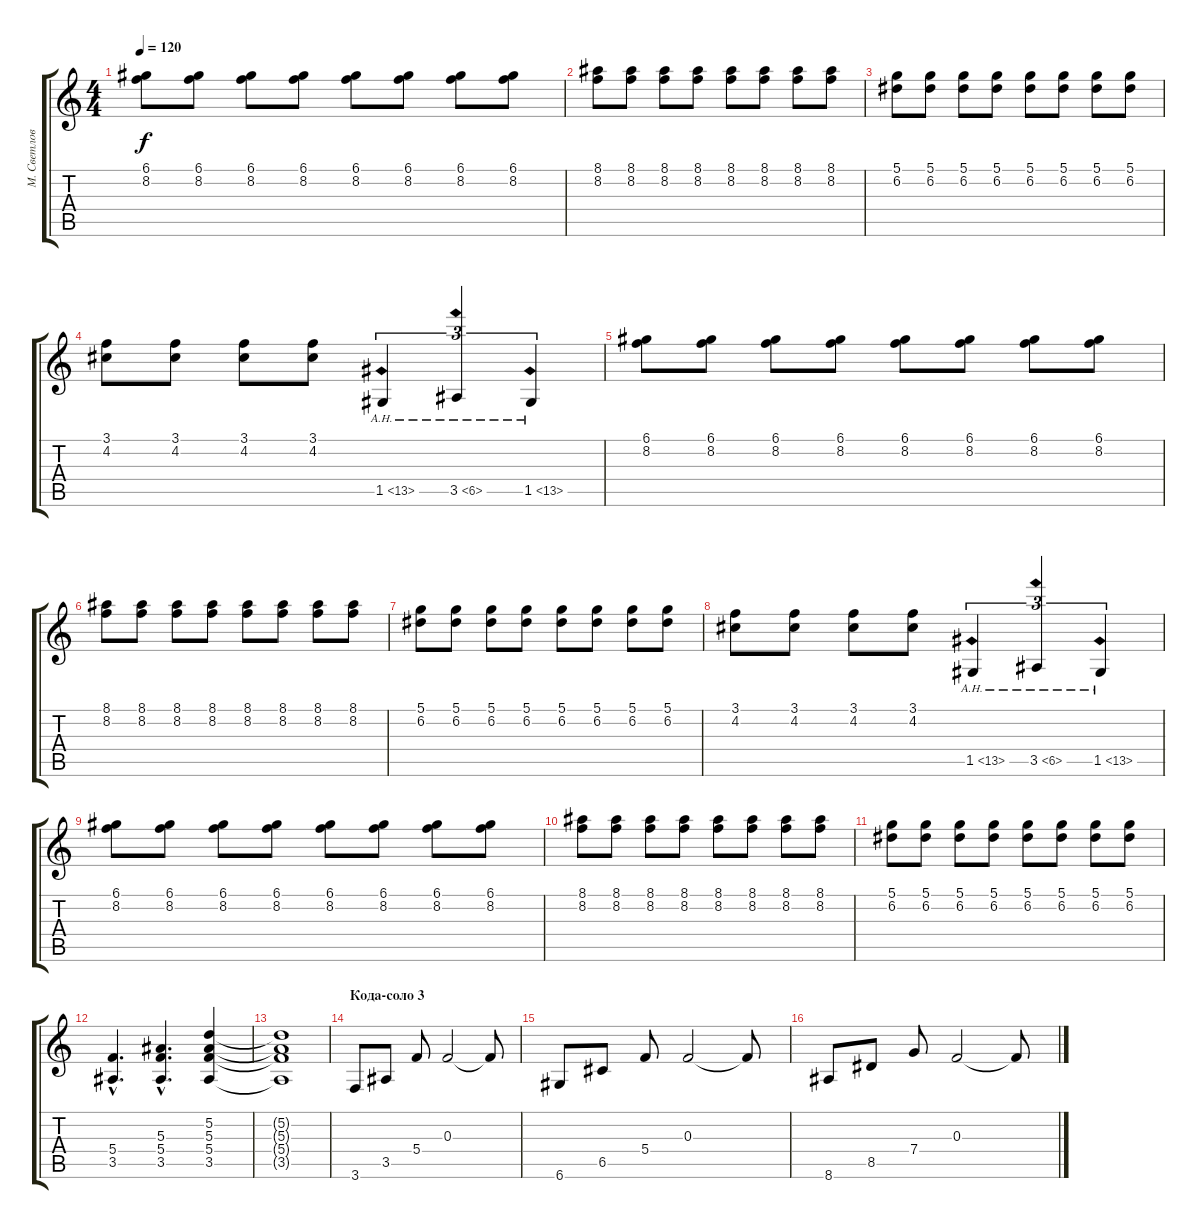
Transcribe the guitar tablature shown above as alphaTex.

\track ("М. Светлов" "М. Светлов") {instrument electricguitarclean}
\staff {score tabs}
\tuning (D4 A3 F3 C3 G2 D2) {hide}
\ts (4 4)
\tempo 120
\clef g2
\ks c
(6.1 8.2).8{dy f instrument distortionguitar} (6.1 8.2).8 (6.1 8.2).8 (6.1 8.2).8 (6.1 8.2).8 (6.1 8.2).8 (6.1 8.2).8 (6.1 8.2).8 |
(8.1 8.2).8 (8.1 8.2).8 (8.1 8.2).8 (8.1 8.2).8 (8.1 8.2).8 (8.1 8.2).8 (8.1 8.2).8 (8.1 8.2).8 |
(5.1 6.2).8 (5.1 6.2).8 (5.1 6.2).8 (5.1 6.2).8 (5.1 6.2).8 (5.1 6.2).8 (5.1 6.2).8 (5.1 6.2).8 |
(3.1 4.2).8 (3.1 4.2).8 (3.1 4.2).8 (3.1 4.2).8 1.5{ah 12}.4{tu (3 2) instrument guitarharmonics} 3.5{ah 3}.4{tu (3 2)} 1.5{ah 12}.4{tu (3 2)} |
(6.1 8.2).8{instrument distortionguitar} (6.1 8.2).8 (6.1 8.2).8 (6.1 8.2).8 (6.1 8.2).8 (6.1 8.2).8 (6.1 8.2).8 (6.1 8.2).8 |
(8.1 8.2).8 (8.1 8.2).8 (8.1 8.2).8 (8.1 8.2).8 (8.1 8.2).8 (8.1 8.2).8 (8.1 8.2).8 (8.1 8.2).8 |
(5.1 6.2).8 (5.1 6.2).8 (5.1 6.2).8 (5.1 6.2).8 (5.1 6.2).8 (5.1 6.2).8 (5.1 6.2).8 (5.1 6.2).8 |
(3.1 4.2).8 (3.1 4.2).8 (3.1 4.2).8 (3.1 4.2).8 1.5{ah 12}.4{tu (3 2) instrument guitarharmonics} 3.5{ah 3}.4{tu (3 2)} 1.5{ah 12}.4{tu (3 2)} |
(6.1 8.2).8{instrument distortionguitar} (6.1 8.2).8 (6.1 8.2).8 (6.1 8.2).8 (6.1 8.2).8 (6.1 8.2).8 (6.1 8.2).8 (6.1 8.2).8 |
(8.1 8.2).8 (8.1 8.2).8 (8.1 8.2).8 (8.1 8.2).8 (8.1 8.2).8 (8.1 8.2).8 (8.1 8.2).8 (8.1 8.2).8 |
(5.1 6.2).8 (5.1 6.2).8 (5.1 6.2).8 (5.1 6.2).8 (5.1 6.2).8 (5.1 6.2).8 (5.1 6.2).8 (5.1 6.2).8 |
(5.4{hac} 3.5{hac}).4{d} (5.3{hac} 5.4{hac} 3.5{hac}).4{d} (5.2 5.3 5.4 3.5).4 |
(5.2{t} 5.3{t} 5.4{t} 3.5{t}).1 |
\section ("" "Кода-соло 3")
3.6.8 3.5.8 5.4.8 0.3.2 0.3{t}.8 |
6.6.8 6.5.8 5.4.8 0.3.2 0.3{t}.8 |
8.6.8 8.5.8 7.4.8 0.3.2 0.3{t}.8
